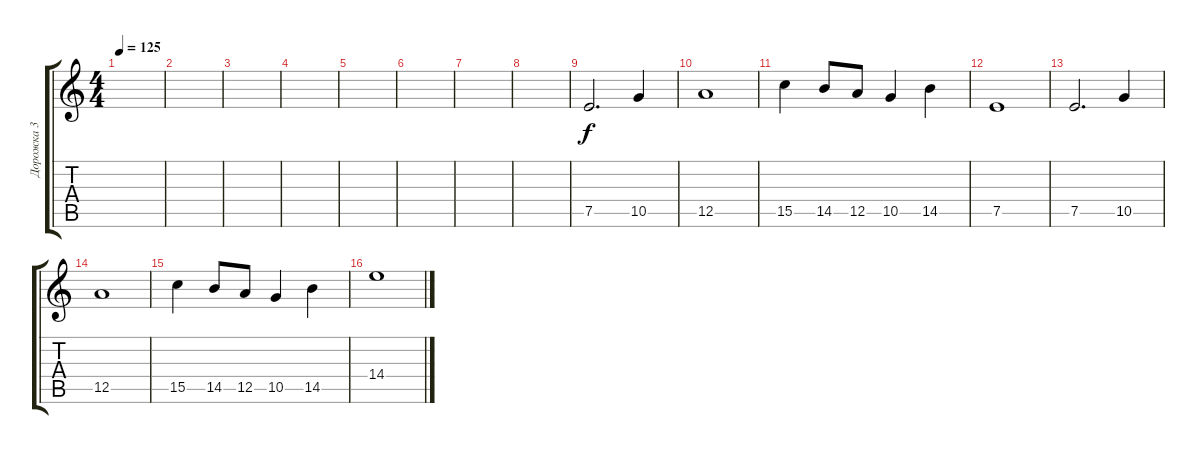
\track ("Дорожка 3" "Дорожка 3") {instrument contrabass}
\staff {score tabs}
\tuning (E4 B3 G3 D3 A2 E2) {hide}
\ts (4 4)
\tempo 125
\clef g2
\ks c
|
|
|
|
|
|
|
|
7.5.2{d} 10.5.4 |
12.5.1 |
15.5.4 14.5.8 12.5.8 10.5.4 14.5.4 |
7.5.1 |
7.5.2{d} 10.5.4 |
12.5.1 |
15.5.4 14.5.8 12.5.8 10.5.4 14.5.4 |
14.4.1
